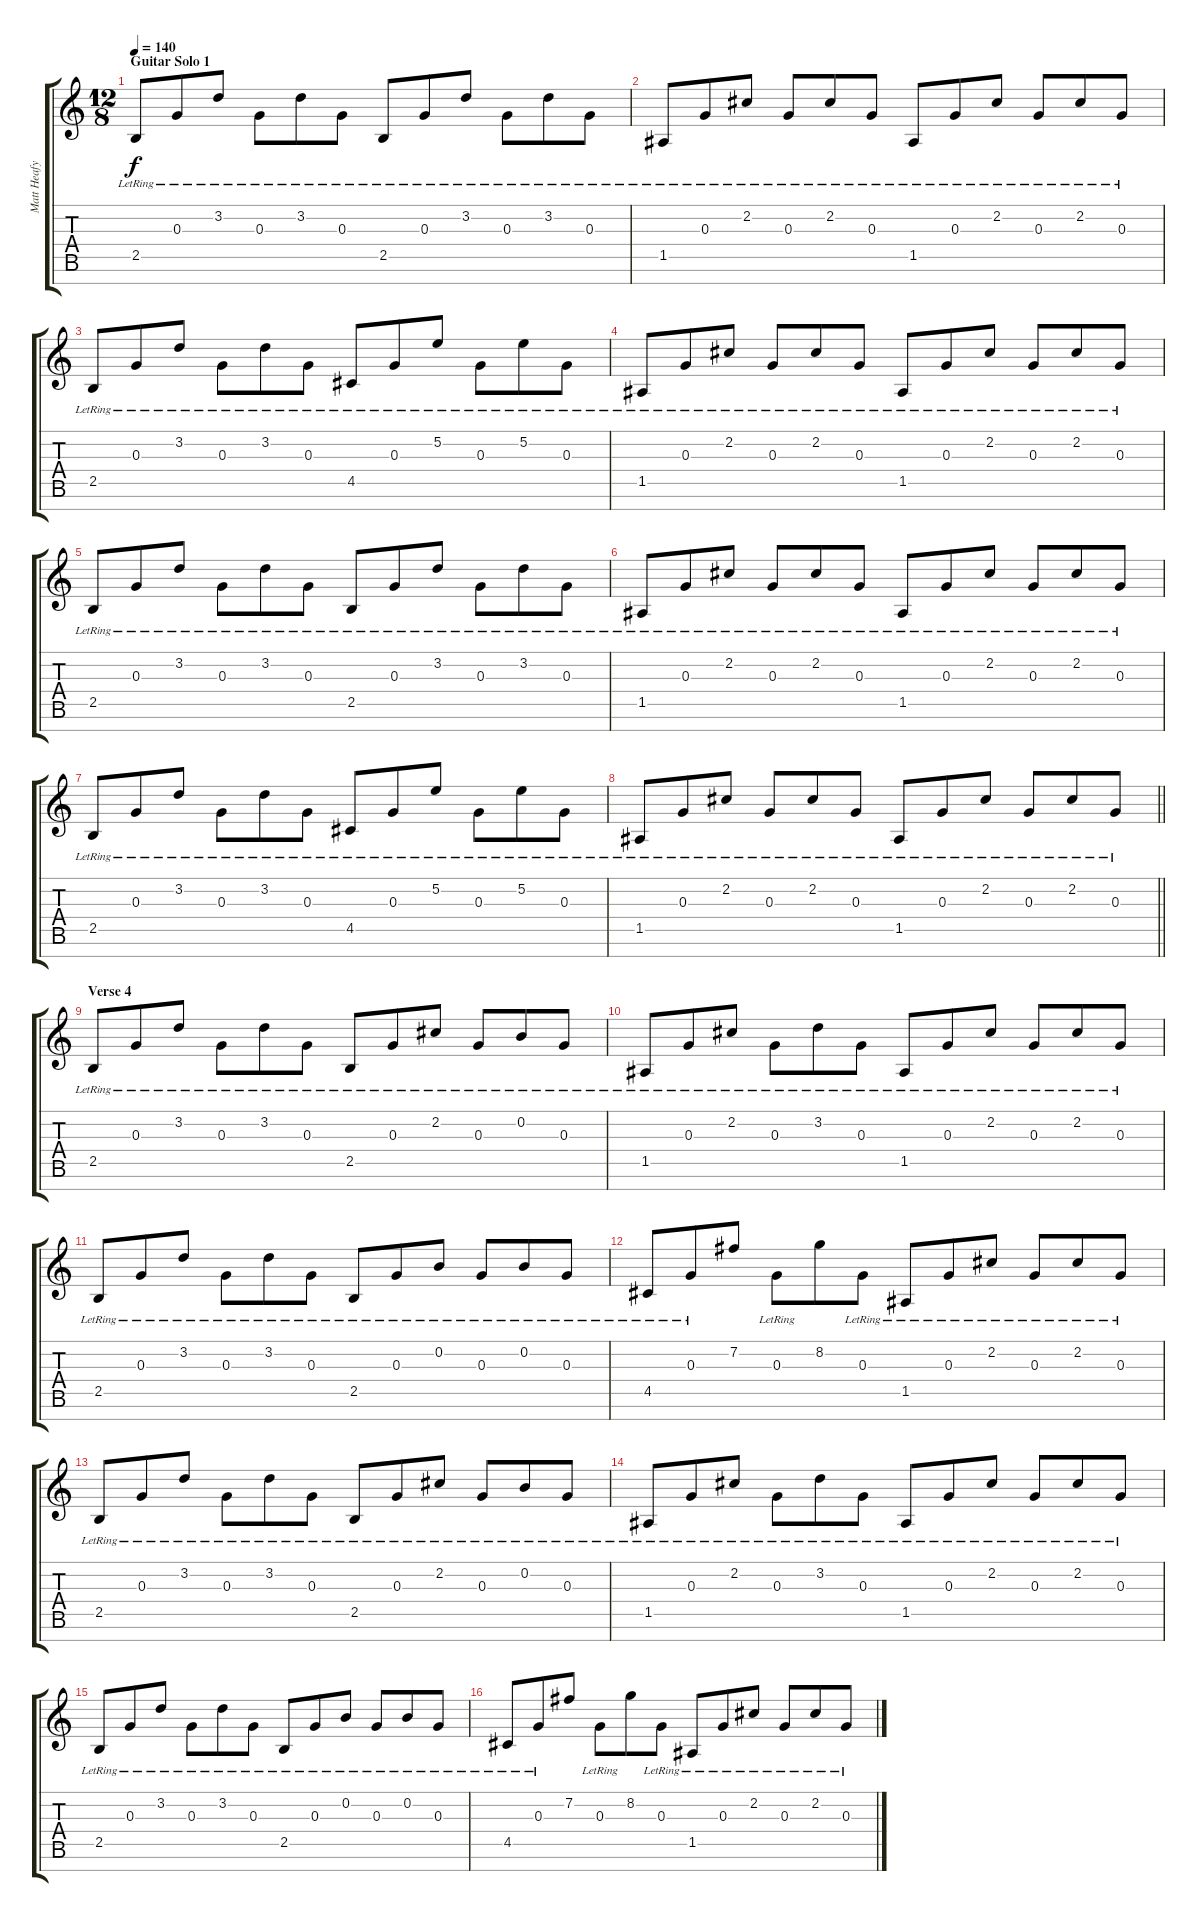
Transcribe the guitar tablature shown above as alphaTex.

\track ("Matt Heafy" "Matt Heafy") {instrument distortionguitar}
\staff {score tabs}
\tuning (E4 B3 G3 D3 A2 E2 B1) {hide}
\ts (12 8)
\section ("" "Guitar Solo 1")
\tempo 140
\clef g2
\ks c
2.5{lr}.8{dy f} 0.3{lr}.8 3.2{lr}.8 0.3{lr}.8 3.2{lr}.8 0.3{lr}.8 2.5{lr}.8 0.3{lr}.8 3.2{lr}.8 0.3{lr}.8 3.2{lr}.8 0.3{lr}.8 |
1.5{lr}.8 0.3{lr}.8 2.2{lr}.8 0.3{lr}.8 2.2{lr}.8 0.3{lr}.8 1.5{lr}.8 0.3{lr}.8 2.2{lr}.8 0.3{lr}.8 2.2{lr}.8 0.3{lr}.8 |
2.5{lr}.8 0.3{lr}.8 3.2{lr}.8 0.3{lr}.8 3.2{lr}.8 0.3{lr}.8 4.5{lr}.8 0.3{lr}.8 5.2{lr}.8 0.3{lr}.8 5.2{lr}.8 0.3{lr}.8 |
1.5{lr}.8 0.3{lr}.8 2.2{lr}.8 0.3{lr}.8 2.2{lr}.8 0.3{lr}.8 1.5{lr}.8 0.3{lr}.8 2.2{lr}.8 0.3{lr}.8 2.2{lr}.8 0.3{lr}.8 |
2.5{lr}.8 0.3{lr}.8 3.2{lr}.8 0.3{lr}.8 3.2{lr}.8 0.3{lr}.8 2.5{lr}.8 0.3{lr}.8 3.2{lr}.8 0.3{lr}.8 3.2{lr}.8 0.3{lr}.8 |
1.5{lr}.8 0.3{lr}.8 2.2{lr}.8 0.3{lr}.8 2.2{lr}.8 0.3{lr}.8 1.5{lr}.8 0.3{lr}.8 2.2{lr}.8 0.3{lr}.8 2.2{lr}.8 0.3{lr}.8 |
2.5{lr}.8 0.3{lr}.8 3.2{lr}.8 0.3{lr}.8 3.2{lr}.8 0.3{lr}.8 4.5{lr}.8 0.3{lr}.8 5.2{lr}.8 0.3{lr}.8 5.2{lr}.8 0.3{lr}.8 |
\barLineRight lightlight
1.5{lr}.8 0.3{lr}.8 2.2{lr}.8 0.3{lr}.8 2.2{lr}.8 0.3{lr}.8 1.5{lr}.8 0.3{lr}.8 2.2{lr}.8 0.3{lr}.8 2.2{lr}.8 0.3{lr}.8 |
\section ("" "Verse 4")
2.5{lr}.8 0.3{lr}.8 3.2{lr}.8 0.3{lr}.8 3.2{lr}.8 0.3{lr}.8 2.5{lr}.8 0.3{lr}.8 2.2{lr}.8 0.3{lr}.8 0.2{lr}.8 0.3{lr}.8 |
1.5{lr}.8 0.3{lr}.8 2.2{lr}.8 0.3{lr}.8 3.2{lr}.8 0.3{lr}.8 1.5{lr}.8 0.3{lr}.8 2.2{lr}.8 0.3{lr}.8 2.2{lr}.8 0.3{lr}.8 |
2.5{lr}.8 0.3{lr}.8 3.2{lr}.8 0.3{lr}.8 3.2{lr}.8 0.3{lr}.8 2.5{lr}.8 0.3{lr}.8 0.2{lr}.8 0.3{lr}.8 0.2{lr}.8 0.3{lr}.8 |
4.5{lr}.8 0.3{lr}.8 7.2.8 0.3{lr}.8 8.2.8 0.3{lr}.8 1.5{lr}.8 0.3{lr}.8 2.2{lr}.8 0.3{lr}.8 2.2{lr}.8 0.3{lr}.8 |
2.5{lr}.8 0.3{lr}.8 3.2{lr}.8 0.3{lr}.8 3.2{lr}.8 0.3{lr}.8 2.5{lr}.8 0.3{lr}.8 2.2{lr}.8 0.3{lr}.8 0.2{lr}.8 0.3{lr}.8 |
1.5{lr}.8 0.3{lr}.8 2.2{lr}.8 0.3{lr}.8 3.2{lr}.8 0.3{lr}.8 1.5{lr}.8 0.3{lr}.8 2.2{lr}.8 0.3{lr}.8 2.2{lr}.8 0.3{lr}.8 |
2.5{lr}.8 0.3{lr}.8 3.2{lr}.8 0.3{lr}.8 3.2{lr}.8 0.3{lr}.8 2.5{lr}.8 0.3{lr}.8 0.2{lr}.8 0.3{lr}.8 0.2{lr}.8 0.3{lr}.8 |
4.5{lr}.8 0.3{lr}.8 7.2.8 0.3{lr}.8 8.2.8 0.3{lr}.8 1.5{lr}.8 0.3{lr}.8 2.2{lr}.8 0.3{lr}.8 2.2{lr}.8 0.3{lr}.8
